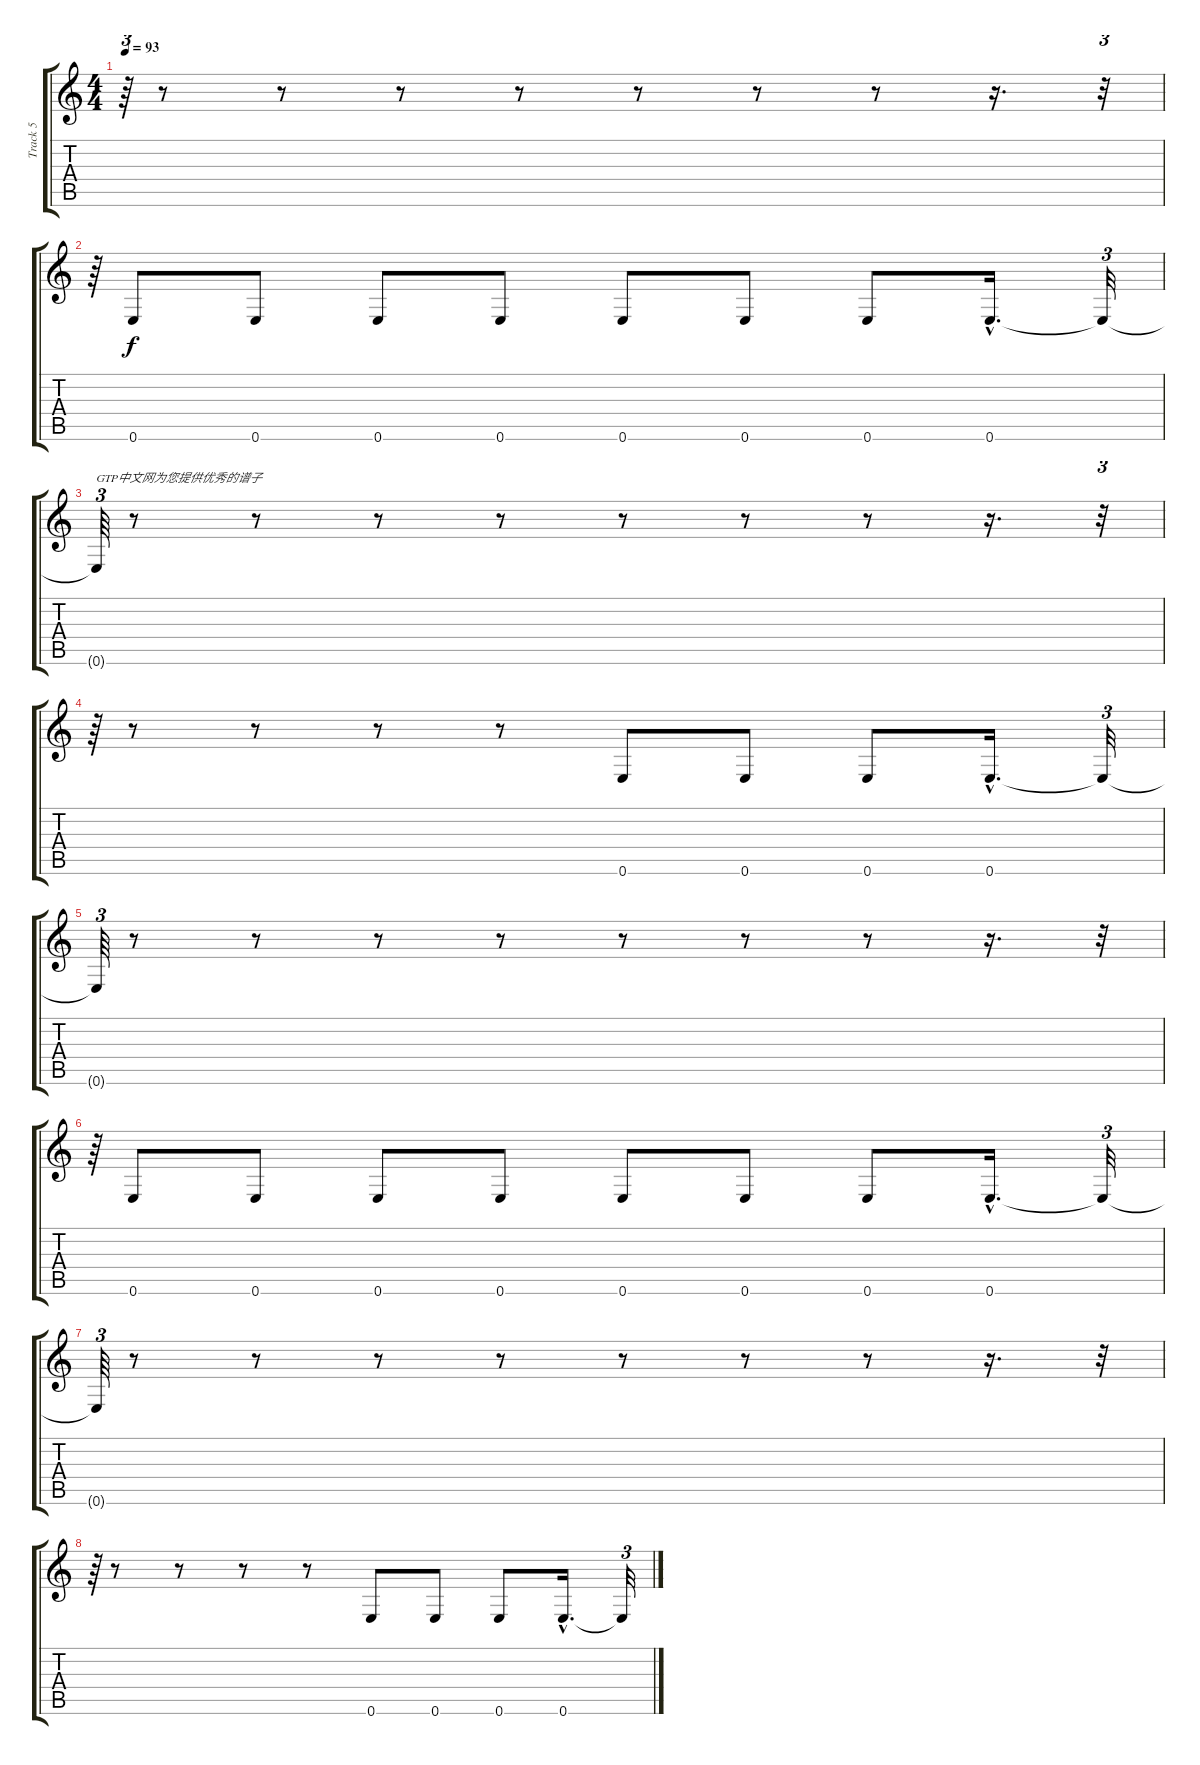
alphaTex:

\track ("Track 5" "Track 5") {instrument electricbassfinger}
\staff {score tabs}
\tuning (E4 B3 G3 D3 A2 E2) {hide}
\ts (4 4)
\tempo 93
\clef g2
\ks c
r.64{tu (3 2) dy f instrument electricbassfinger} r.8 r.8 r.8 r.8 r.8 r.8 r.8 r.16{d} r.32{tu (3 2)} |
r.64{tu (3 2)} 0.6.8 0.6.8 0.6.8 0.6.8 0.6.8 0.6.8 0.6.8 0.6{hac}.16{d} 0.6{t}.32{tu (3 2)} |
0.6{t}.64{tu (3 2) txt "GTP中文网为您提供优秀的谱子"} r.8 r.8 r.8 r.8 r.8 r.8 r.8 r.16{d} r.32{tu (3 2)} |
r.64{tu (3 2)} r.8 r.8 r.8 r.8 0.6.8 0.6.8 0.6.8 0.6{hac}.16{d} 0.6{t}.32{tu (3 2)} |
0.6{t}.64{tu (3 2)} r.8 r.8 r.8 r.8 r.8 r.8 r.8 r.16{d} r.32{tu (3 2)} |
r.64{tu (3 2)} 0.6.8 0.6.8 0.6.8 0.6.8 0.6.8 0.6.8 0.6.8 0.6{hac}.16{d} 0.6{t}.32{tu (3 2)} |
0.6{t}.64{tu (3 2)} r.8 r.8 r.8 r.8 r.8 r.8 r.8 r.16{d} r.32{tu (3 2)} |
r.64{tu (3 2)} r.8 r.8 r.8 r.8 0.6.8 0.6.8 0.6.8 0.6{hac}.16{d} 0.6{t}.32{tu (3 2)}
